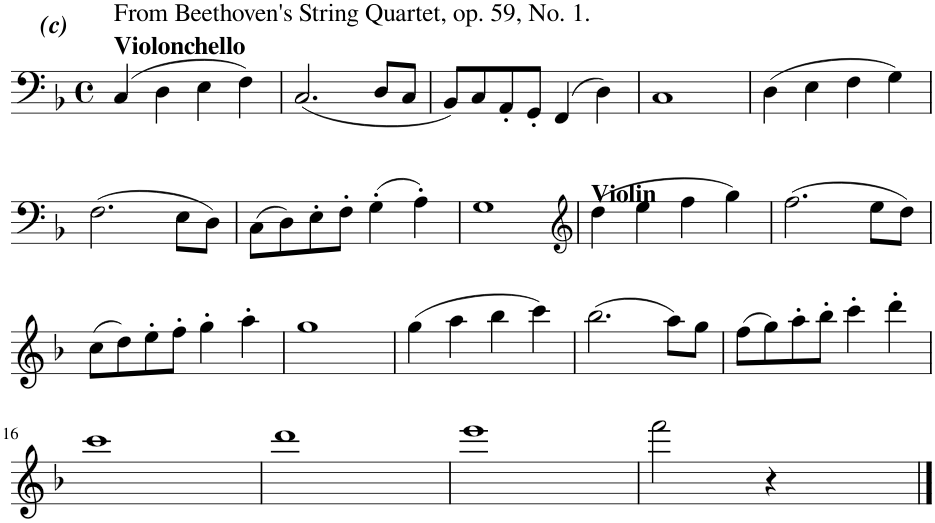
**kern
*part1
*staff1
*I"Violin
*I'Vln.
*clefF4
*k[b-]
*M4/4
*met(c)
=1
!LO:TX:a:Bi:t=(c)
!LO:TX:a:t=From Beethoven's String Quartet, op. 59, No. 1.
!LO:TX:a:B:t=Violonchello
(4C/
4D\
4E\
4F\)
=2
(2.C/
8D/L
8C/J
=3
8BB-/L)
8C/
8AA'/
8GG'/J
(4FF/
4D\)
=4
1C
=5
(4D\
4E\
4F\
4G\)
!!LO:LB:g=z
=6
(2.F\
8E\L
8D\J)
=7
(8C\L
8D\)
8E'\
8F'\J
(4G'\
4A'\)
=8
1G
=9
*clefG2
!LO:TX:a:B:t=Violin
(4dd\
4ee\
4ff\
4gg\)
=10
(2.ff\
8ee\L
8dd\J)
!!LO:LB:g=z
=11
(8cc\L
8dd\)
8ee'\
8ff'\J
4gg'\
4aa'\
=12
1gg
=13
(4gg\
4aa\
4bb-\
4ccc\)
=14
(2.bb-\
8aa\L)
8gg\J
=15
(8ff\L
8gg\)
8aa'\
8bb-'\J
4ccc'\
4ddd'\
!!LO:LB:g=z
=16
1ccc
=17
1ddd
=18
1eee
=19
2fff\
4r
4ryy
==
*-
